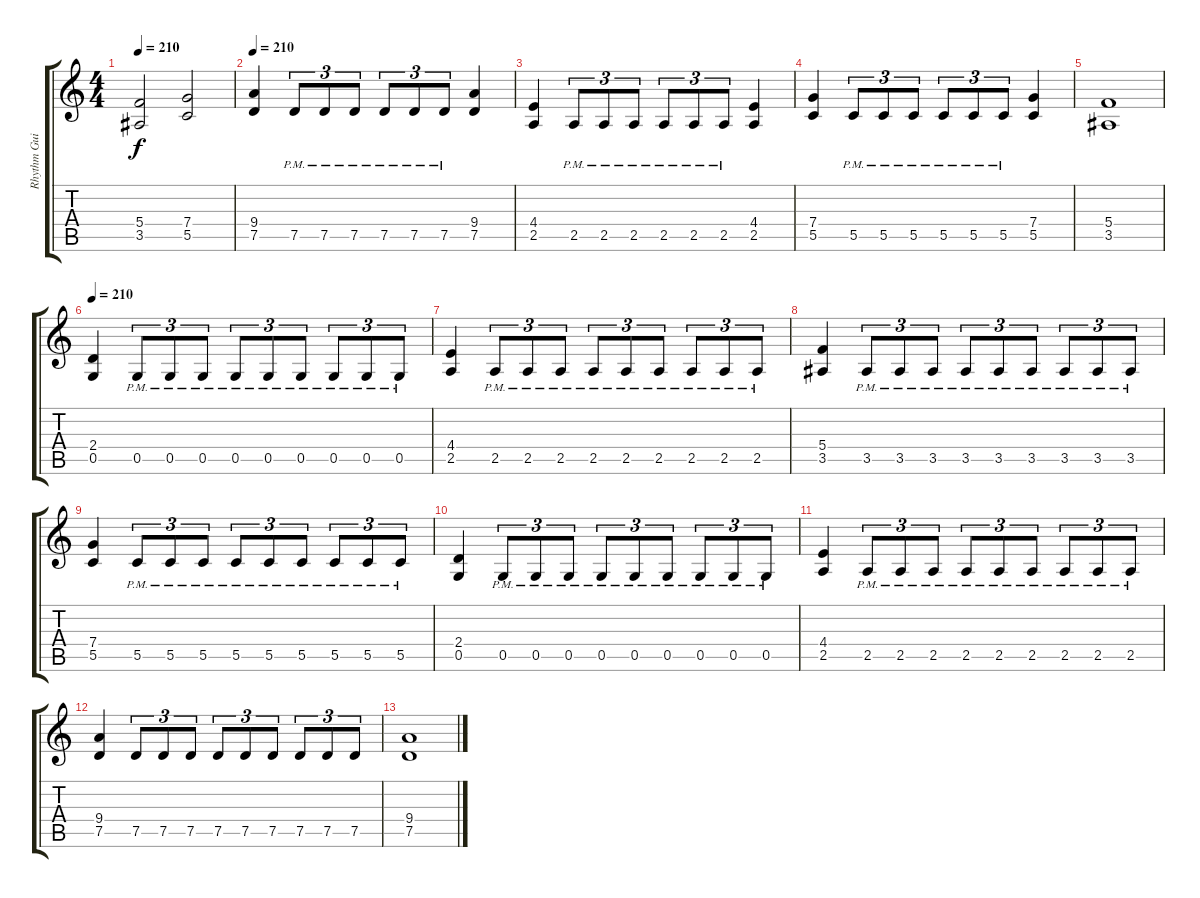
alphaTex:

\track ("Rhythm Guitar" "Rhythm Gui") {instrument distortionguitar}
\staff {score tabs}
\tuning (D4 A3 F3 C3 G2 D2) {hide}
\ts (4 4)
\tempo 210
\clef g2
\ks c
(5.4 3.5).2{dy f} (7.4 5.5).2 |
\tempo 210
(9.4 7.5).4 7.5{pm}.8{tu (3 2)} 7.5{pm}.8{tu (3 2)} 7.5{pm}.8{tu (3 2)} 7.5{pm}.8{tu (3 2)} 7.5{pm}.8{tu (3 2)} 7.5{pm}.8{tu (3 2)} (9.4 7.5).4 |
(4.4 2.5).4 2.5{pm}.8{tu (3 2)} 2.5{pm}.8{tu (3 2)} 2.5{pm}.8{tu (3 2)} 2.5{pm}.8{tu (3 2)} 2.5{pm}.8{tu (3 2)} 2.5{pm}.8{tu (3 2)} (4.4 2.5).4 |
(7.4 5.5).4 5.5{pm}.8{tu (3 2)} 5.5{pm}.8{tu (3 2)} 5.5{pm}.8{tu (3 2)} 5.5{pm}.8{tu (3 2)} 5.5{pm}.8{tu (3 2)} 5.5{pm}.8{tu (3 2)} (7.4 5.5).4 |
(5.4 3.5).1 |
\tempo 210
(2.4 0.5).4 0.5{pm}.8{tu (3 2)} 0.5{pm}.8{tu (3 2)} 0.5{pm}.8{tu (3 2)} 0.5{pm}.8{tu (3 2)} 0.5{pm}.8{tu (3 2)} 0.5{pm}.8{tu (3 2)} 0.5{pm}.8{tu (3 2)} 0.5{pm}.8{tu (3 2)} 0.5{pm}.8{tu (3 2)} |
(4.4 2.5).4 2.5{pm}.8{tu (3 2)} 2.5{pm}.8{tu (3 2)} 2.5{pm}.8{tu (3 2)} 2.5{pm}.8{tu (3 2)} 2.5{pm}.8{tu (3 2)} 2.5{pm}.8{tu (3 2)} 2.5{pm}.8{tu (3 2)} 2.5{pm}.8{tu (3 2)} 2.5{pm}.8{tu (3 2)} |
(5.4 3.5).4 3.5{pm}.8{tu (3 2)} 3.5{pm}.8{tu (3 2)} 3.5{pm}.8{tu (3 2)} 3.5{pm}.8{tu (3 2)} 3.5{pm}.8{tu (3 2)} 3.5{pm}.8{tu (3 2)} 3.5{pm}.8{tu (3 2)} 3.5{pm}.8{tu (3 2)} 3.5{pm}.8{tu (3 2)} |
(7.4 5.5).4 5.5{pm}.8{tu (3 2)} 5.5{pm}.8{tu (3 2)} 5.5{pm}.8{tu (3 2)} 5.5{pm}.8{tu (3 2)} 5.5{pm}.8{tu (3 2)} 5.5{pm}.8{tu (3 2)} 5.5{pm}.8{tu (3 2)} 5.5{pm}.8{tu (3 2)} 5.5{pm}.8{tu (3 2)} |
(2.4 0.5).4 0.5{pm}.8{tu (3 2)} 0.5{pm}.8{tu (3 2)} 0.5{pm}.8{tu (3 2)} 0.5{pm}.8{tu (3 2)} 0.5{pm}.8{tu (3 2)} 0.5{pm}.8{tu (3 2)} 0.5{pm}.8{tu (3 2)} 0.5{pm}.8{tu (3 2)} 0.5{pm}.8{tu (3 2)} |
(4.4 2.5).4 2.5{pm}.8{tu (3 2)} 2.5{pm}.8{tu (3 2)} 2.5{pm}.8{tu (3 2)} 2.5{pm}.8{tu (3 2)} 2.5{pm}.8{tu (3 2)} 2.5{pm}.8{tu (3 2)} 2.5{pm}.8{tu (3 2)} 2.5{pm}.8{tu (3 2)} 2.5{pm}.8{tu (3 2)} |
(9.4 7.5).4 7.5.8{tu (3 2)} 7.5.8{tu (3 2)} 7.5.8{tu (3 2)} 7.5.8{tu (3 2)} 7.5.8{tu (3 2)} 7.5.8{tu (3 2)} 7.5.8{tu (3 2)} 7.5.8{tu (3 2)} 7.5.8{tu (3 2)} |
(9.4 7.5).1
